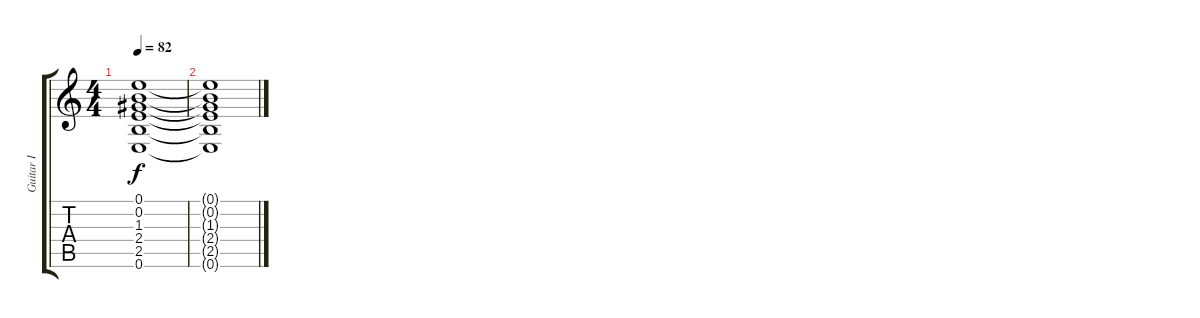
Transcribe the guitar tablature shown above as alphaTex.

\track ("Guitar I" "Guitar I") {instrument acousticguitarsteel}
\staff {score tabs}
\tuning (E4 B3 G3 D3 A2 E2) {hide}
\ts (4 4)
\tempo 82
\clef g2
\ks c
(0.1{t} 0.2{t} 1.3{t} 2.4{t} 2.5{t} 0.6{t}).1{dy f} |
(0.1{t} 0.2{t} 1.3{t} 2.4{t} 2.5{t} 0.6{t}).1
